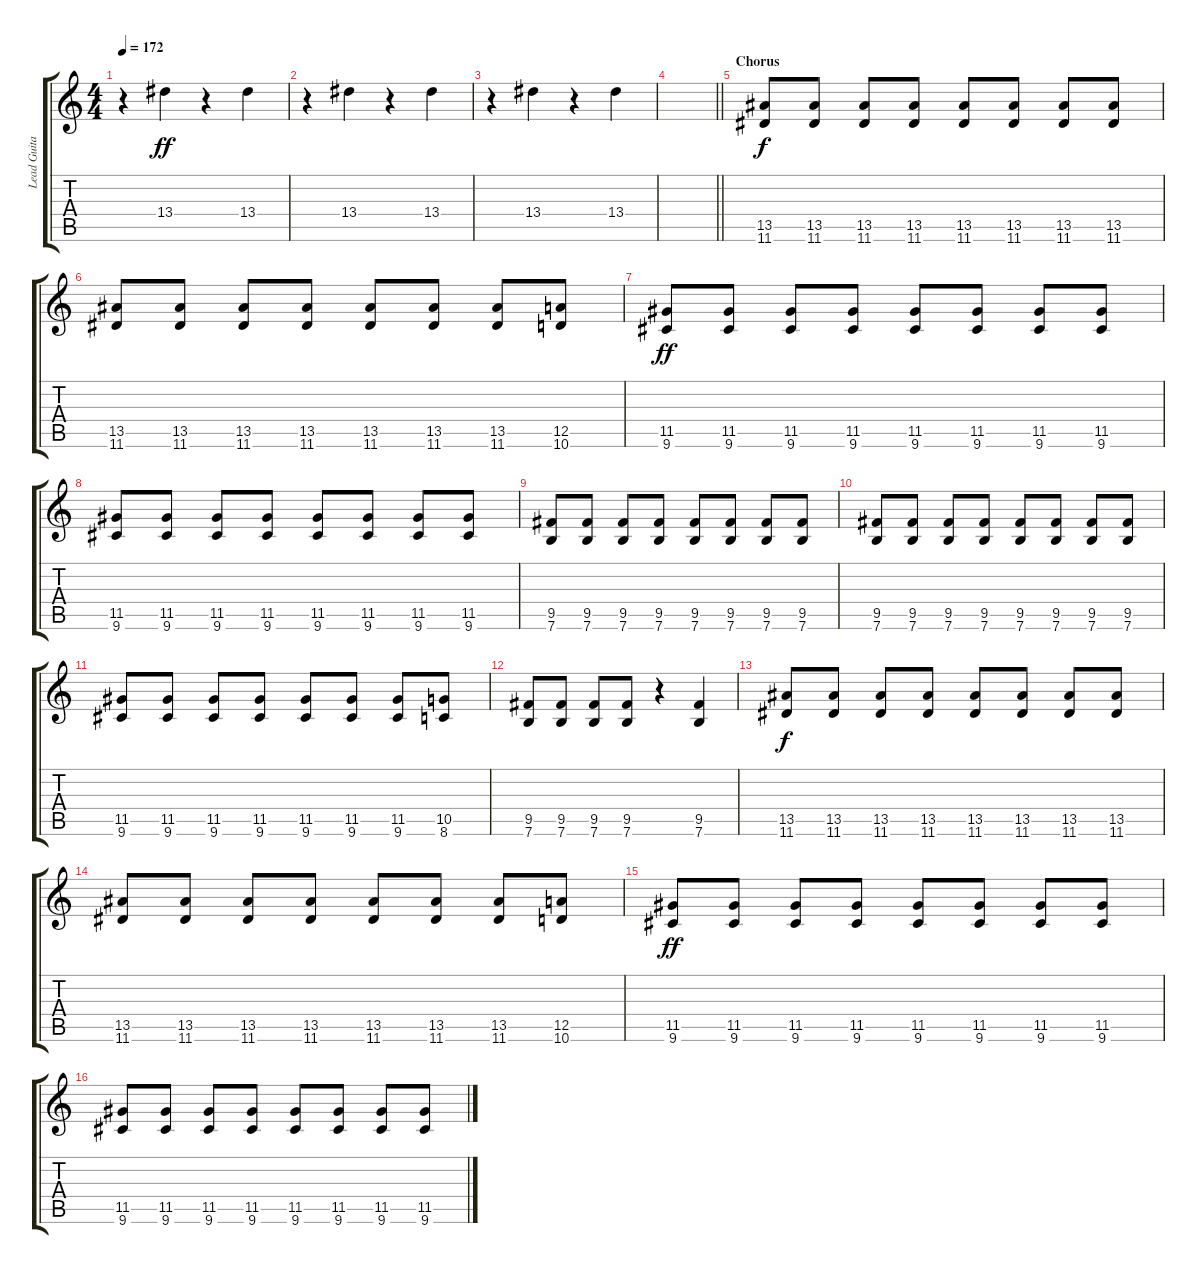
\track ("Lead Guitar 1" "Lead Guita") {instrument distortionguitar}
\staff {score tabs}
\tuning (E4 B3 G3 D3 A2 E2) {hide}
\ts (4 4)
\tempo 172
\clef g2
\ks c
r.4{dy ff} 13.4.4 r.4 13.4.4 |
r.4 13.4.4 r.4 13.4.4 |
r.4 13.4.4 r.4 13.4.4 |
\barLineRight lightlight
|
\section ("" "Chorus")
(13.5 11.6).8{dy f} (13.5 11.6).8 (13.5 11.6).8 (13.5 11.6).8 (13.5 11.6).8 (13.5 11.6).8 (13.5 11.6).8 (13.5 11.6).8 |
(13.5 11.6).8 (13.5 11.6).8 (13.5 11.6).8 (13.5 11.6).8 (13.5 11.6).8 (13.5 11.6).8 (13.5 11.6).8 (12.5 10.6).8 |
(11.5 9.6).8{dy ff} (11.5 9.6).8 (11.5 9.6).8 (11.5 9.6).8 (11.5 9.6).8 (11.5 9.6).8 (11.5 9.6).8 (11.5 9.6).8 |
(11.5 9.6).8 (11.5 9.6).8 (11.5 9.6).8 (11.5 9.6).8 (11.5 9.6).8 (11.5 9.6).8 (11.5 9.6).8 (11.5 9.6).8 |
(9.5 7.6).8 (9.5 7.6).8 (9.5 7.6).8 (9.5 7.6).8 (9.5 7.6).8 (9.5 7.6).8 (9.5 7.6).8 (9.5 7.6).8 |
(9.5 7.6).8 (9.5 7.6).8 (9.5 7.6).8 (9.5 7.6).8 (9.5 7.6).8 (9.5 7.6).8 (9.5 7.6).8 (9.5 7.6).8 |
(11.5 9.6).8 (11.5 9.6).8 (11.5 9.6).8 (11.5 9.6).8 (11.5 9.6).8 (11.5 9.6).8 (11.5 9.6).8 (10.5 8.6).8 |
(9.5 7.6).8 (9.5 7.6).8 (9.5 7.6).8 (9.5 7.6).8 r.4 (9.5 7.6).4 |
(13.5 11.6).8{dy f} (13.5 11.6).8 (13.5 11.6).8 (13.5 11.6).8 (13.5 11.6).8 (13.5 11.6).8 (13.5 11.6).8 (13.5 11.6).8 |
(13.5 11.6).8 (13.5 11.6).8 (13.5 11.6).8 (13.5 11.6).8 (13.5 11.6).8 (13.5 11.6).8 (13.5 11.6).8 (12.5 10.6).8 |
(11.5 9.6).8{dy ff} (11.5 9.6).8 (11.5 9.6).8 (11.5 9.6).8 (11.5 9.6).8 (11.5 9.6).8 (11.5 9.6).8 (11.5 9.6).8 |
(11.5 9.6).8 (11.5 9.6).8 (11.5 9.6).8 (11.5 9.6).8 (11.5 9.6).8 (11.5 9.6).8 (11.5 9.6).8 (11.5 9.6).8
